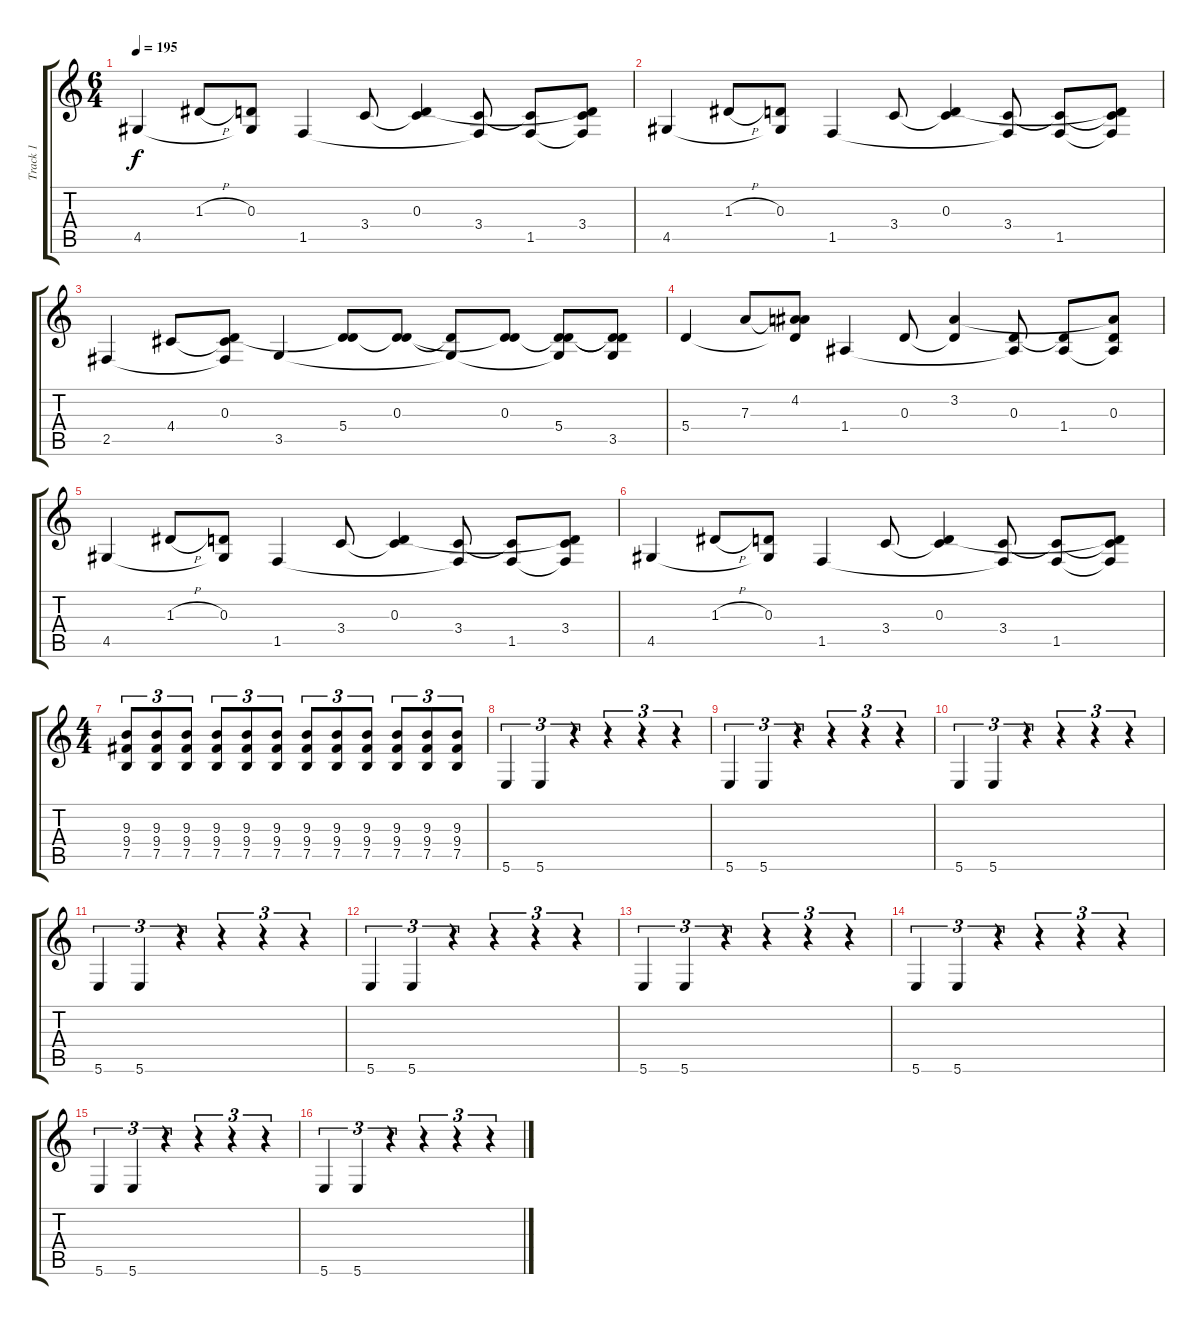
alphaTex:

\track ("Track 1" "Track 1") {instrument distortionguitar}
\staff {score tabs}
\tuning (B3 Gb3 D3 A2 E2 B1) {hide}
\ts (6 4)
\tempo 195
\clef g2
\ks c
4.5.4{dy f} 1.3{h}.8 (0.3 4.5{t}).8 1.5.4 3.4.8 (0.3 3.4{t}).4 (3.4 1.5{t}).8 (3.4{t} 1.5).8 (0.3{t} 3.4 1.5{t}).8 |
4.5.4 1.3{h}.8 (0.3 4.5{t}).8 1.5.4 3.4.8 (0.3 3.4{t}).4 (3.4 1.5{t}).8 (3.4{t} 1.5).8 (0.3{t} 3.4{t} 1.5{t}).8 |
2.5.4 4.4.8 (0.3 4.4{t} 2.5{t}).8 3.5.4 (0.3{t} 5.4).8 (0.3 5.4{t}).8 (0.3{t} 3.5{t}).8 (0.3 5.4{t}).8 (0.3{t} 5.4 3.5{t}).8 (0.3{t} 5.4{t} 3.5).8 |
5.4.4 7.3.8 (4.2 7.3{t} 5.4{t}).8 1.4.4 0.3.8 (3.2 0.3{t}).4 (0.3 1.4{t}).8 (0.3{t} 1.4).8 (3.2{t} 0.3 1.4{t}).8 |
4.5.4 1.3{h}.8 (0.3 4.5{t}).8 1.5.4 3.4.8 (0.3 3.4{t}).4 (3.4 1.5{t}).8 (3.4{t} 1.5).8 (0.3{t} 3.4 1.5{t}).8 |
4.5.4 1.3{h}.8 (0.3 4.5{t}).8 1.5.4 3.4.8 (0.3 3.4{t}).4 (3.4 1.5{t}).8 (3.4{t} 1.5).8 (0.3{t} 3.4{t} 1.5{t}).8 |
\ts (4 4)
(9.3 9.4 7.5).8{tu (3 2)} (9.3 9.4 7.5).8{tu (3 2)} (9.3 9.4 7.5).8{tu (3 2)} (9.3 9.4 7.5).8{tu (3 2)} (9.3 9.4 7.5).8{tu (3 2)} (9.3 9.4 7.5).8{tu (3 2)} (9.3 9.4 7.5).8{tu (3 2)} (9.3 9.4 7.5).8{tu (3 2)} (9.3 9.4 7.5).8{tu (3 2)} (9.3 9.4 7.5).8{tu (3 2)} (9.3 9.4 7.5).8{tu (3 2)} (9.3 9.4 7.5).8{tu (3 2)} |
5.6.4{tu (3 2)} 5.6.4{tu (3 2)} r.4{tu (3 2)} r.4{tu (3 2)} r.4{tu (3 2)} r.4{tu (3 2)} |
5.6.4{tu (3 2)} 5.6.4{tu (3 2)} r.4{tu (3 2)} r.4{tu (3 2)} r.4{tu (3 2)} r.4{tu (3 2)} |
5.6.4{tu (3 2)} 5.6.4{tu (3 2)} r.4{tu (3 2)} r.4{tu (3 2)} r.4{tu (3 2)} r.4{tu (3 2)} |
5.6.4{tu (3 2)} 5.6.4{tu (3 2)} r.4{tu (3 2)} r.4{tu (3 2)} r.4{tu (3 2)} r.4{tu (3 2)} |
5.6.4{tu (3 2)} 5.6.4{tu (3 2)} r.4{tu (3 2)} r.4{tu (3 2)} r.4{tu (3 2)} r.4{tu (3 2)} |
5.6.4{tu (3 2)} 5.6.4{tu (3 2)} r.4{tu (3 2)} r.4{tu (3 2)} r.4{tu (3 2)} r.4{tu (3 2)} |
5.6.4{tu (3 2)} 5.6.4{tu (3 2)} r.4{tu (3 2)} r.4{tu (3 2)} r.4{tu (3 2)} r.4{tu (3 2)} |
5.6.4{tu (3 2)} 5.6.4{tu (3 2)} r.4{tu (3 2)} r.4{tu (3 2)} r.4{tu (3 2)} r.4{tu (3 2)} |
5.6.4{tu (3 2)} 5.6.4{tu (3 2)} r.4{tu (3 2)} r.4{tu (3 2)} r.4{tu (3 2)} r.4{tu (3 2)}
